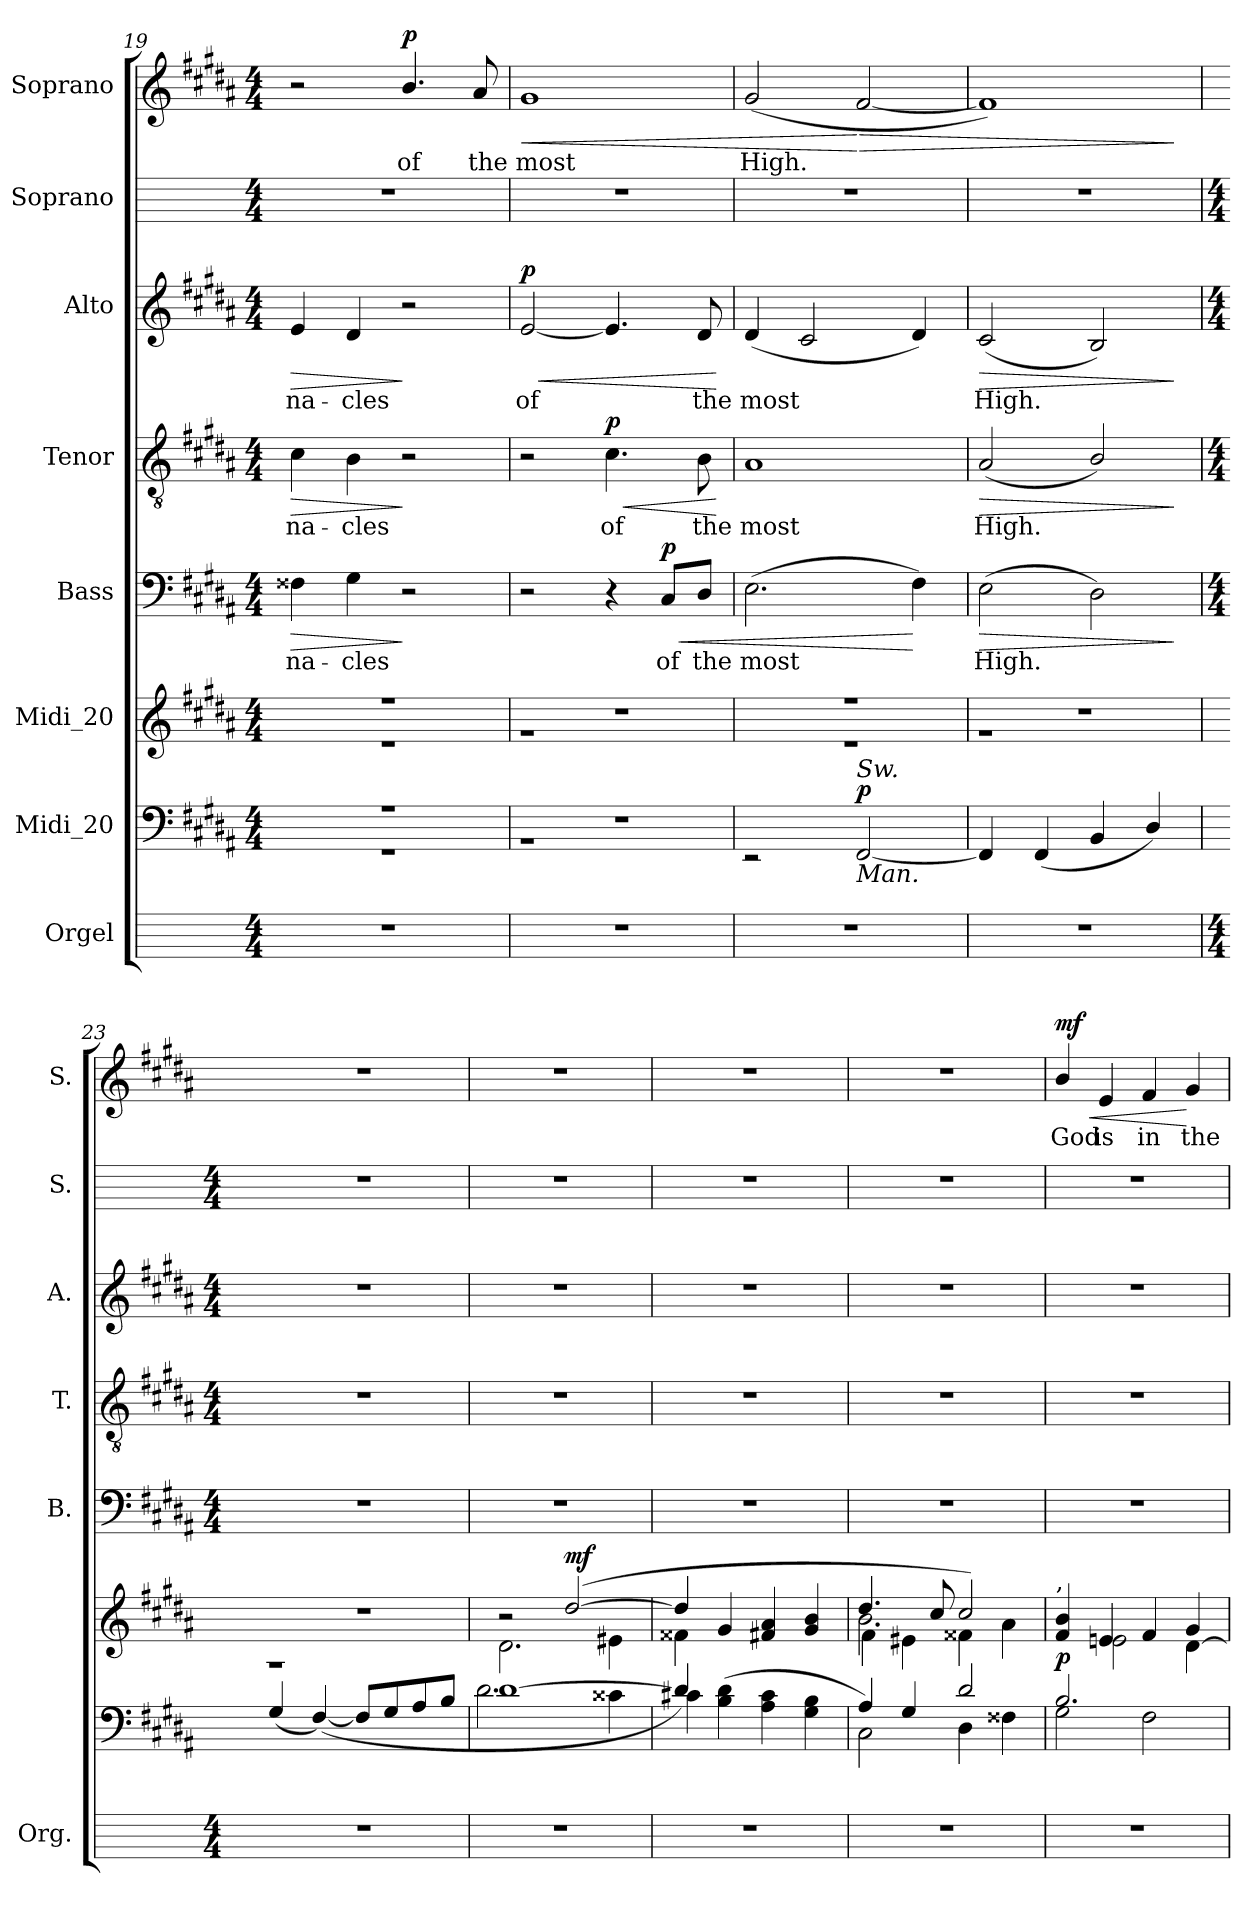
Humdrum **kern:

**kern	**kern	**dynam	**kern	**dynam	**kern	**text	**dynam	**kern	**text	**dynam	**kern	**text	**dynam	**kern	**kern	**text	**dynam
*part8	*part7	*part7	*part6	*part6	*part5	*part5	*part5	*part4	*part4	*part4	*part3	*part3	*part3	*part2	*part1	*part1	*part1
*staff8	*staff7	*staff7	*staff6	*staff6	*staff5	*staff5	*staff5	*staff4	*staff4	*staff4	*staff3	*staff3	*staff3	*staff2	*staff1	*staff1	*staff1
*I"Orgel	*I"Midi_20	*	*I"Midi_20	*	*I"Bass	*	*	*I"Tenor	*	*	*I"Alto	*	*	*I"Soprano	*I"Soprano	*	*
*I'Org.	*	*	*	*	*I'B.	*	*	*I'T.	*	*	*I'A.	*	*	*I'S.	*I'S.	*	*
*	*clefF4	*	*clefG2	*	*clefF4	*	*	*clefGv2	*	*	*clefG2	*	*	*	*clefG2	*	*
*	*k[f#c#g#d#a#]	*	*k[f#c#g#d#a#]	*	*k[f#c#g#d#a#]	*	*	*k[f#c#g#d#a#]	*	*	*k[f#c#g#d#a#]	*	*	*	*k[f#c#g#d#a#]	*	*
*	*B:	*	*B:	*	*B:	*	*	*B:	*	*	*B:	*	*	*	*B:	*	*
*M4/4	*M4/4	*	*M4/4	*	*M4/4	*	*	*M4/4	*	*	*M4/4	*	*	*M4/4	*M4/4	*	*
=19	=19	=19	=19	=19	=19	=19	=19	=19	=19	=19	=19	=19	=19	=19	=19	=19	=19
*	*^	*	*^	*	*	*	*	*	*	*	*	*	*	*	*	*	*
!	!	!	!	!	!	!	!	!LO:LY:b	!LO:HP:b	!	!LO:LY:b	!LO:HP:b	!	!LO:LY:b	!LO:HP:b	!	!	!	!
1r	1r	1r	.	1r	1r	.	4F##X	-na-	>	4c#	-na-	>	4e	na-	>	1r	2r	.	.
!	!	!	!	!	!	!	!	!LO:LY:b	!	!	!LO:LY:b	!	!	!LO:LY:b	!	!	!	!	!
.	.	.	.	.	.	.	4G#	-cles	.	4B	-cles	.	4d#	-cles	.	.	.	.	.
!	!	!	!	!	!	!	!	!	!	!	!	!	!	!	!	!	!	!LO:LY:b	!LO:DY:a
.	.	.	.	.	.	.	2r	.	]	2r	.	]	2r	.	]	.	4.b/	of	p
!	!	!	!	!	!	!	!	!	!	!	!	!	!	!	!	!	!	!LO:LY:b	!
.	.	.	.	.	.	.	.	.	.	.	.	.	.	.	.	.	8a#	the	.
=20	=20	=20	=20	=20	=20	=20	=20	=20	=20	=20	=20	=20	=20	=20	=20	=20	=20	=20	=20
!	!	!	!	!	!	!	!	!	!	!	!	!	!	!LO:LY:b	!LO:HP:b	!	!	!LO:LY:b	!LO:HP:b
!	!	!	!	!	!	!	!	!	!	!	!	!	!	!	!LO:DY:n=1:b	!	!	!	!
1r	1r	1r	.	1r	1r	.	2r	.	.	2r	.	.	[2e	of	< p	1r	1g#	most	<
!	!	!	!	!	!	!	!	!	!	!	!LO:LY:b	!LO:HP:b	!	!	!	!	!	!	!
!	!	!	!	!	!	!	!	!	!	!	!	!LO:DY:n=1:b	!	!	!	!	!	!	!
.	.	.	.	.	.	.	4r	.	.	4.c#	of	< p	4.e]	.	.	.	.	.	.
!	!	!	!	!	!	!	!	!LO:LY:b	!LO:HP:b	!	!	!	!	!	!	!	!	!	!
!	!	!	!	!	!	!	!	!	!LO:DY:n=1:b	!	!	!	!	!	!	!	!	!	!
.	.	.	.	.	.	.	8C#L	of	< p	.	.	.	.	.	.	.	.	.	.
!	!	!	!	!	!	!	!	!LO:LY:b	!	!	!LO:LY:b	!	!	!LO:LY:b	!	!	!	!	!
.	.	.	.	.	.	.	8D#J	the	.	8B	the	.	8d#	the	.	.	.	.	.
*	*v	*v	*	*	*	*	*	*	*	*	*	*	*	*	*	*	*	*	*
*	*	*	*v	*v	*	*	*	*	*	*	*	*	*	*	*	*	*	*
.	.	.	.	.	.	.	.	.	.	[	.	.	[	.	.	.	.
=21	=21	=21	=21	=21	=21	=21	=21	=21	=21	=21	=21	=21	=21	=21	=21	=21	=21
*	*^	*	*^	*	*	*	*	*	*	*	*	*	*	*	*	*	*
!	!	!	!	!	!	!	!	!LO:LY:b	!	!	!LO:LY:b	!	!	!LO:LY:b	!	!	!	!LO:LY:b	!
1r	1ryy	2r	.	1r	1r	.	(>2.E	most	.	1A#	most	.	(<4d#	most	.	1r	(<2g#	High.	.
.	.	.	.	.	.	.	.	.	.	.	.	.	2c#	.	.	.	.	.	.
!	!	!LO:TX:a:i:t=Sw.	!	!	!	!	!	!	!	!	!	!	!	!	!	!	!	!	!
!	!	!LO:TX:b:i:t=Man.	!	!	!	!	!	!	!	!	!	!	!	!	!	!	!	!	!
!	!	!	!LO:DY:a	!	!	!	!	!	!	!	!	!	!	!	!	!	!	!	!LO:HP:n=1:b
.	.	[2FF#/	p	.	.	.	.	.	.	.	.	.	.	.	.	.	[2f#	.	[ >
.	.	.	.	.	.	.	4F#)	.	[	.	.	.	4d#)	.	.	.	.	.	.
=22	=22	=22	=22	=22	=22	=22	=22	=22	=22	=22	=22	=22	=22	=22	=22	=22	=22	=22	=22
!	!	!	!	!	!	!	!	!LO:LY:b	!LO:HP:b	!	!LO:LY:b	!LO:HP:b	!	!LO:LY:b	!LO:HP:b	!	!	!	!
1r	4ryy	4FF#/]	.	1r	1r	.	(>2E	High.	>	(<2A#	High.	>	(<2c#	High.	>	1r	1f#])	.	.
.	(>4FF#/	2.ryy	.	.	.	.	.	.	.	.	.	.	.	.	.	.	.	.	.
.	4BB/	.	.	.	.	.	2D#)	.	.	2B/)	.	.	2B)	.	.	.	.	.	.
.	4D#/)	.	.	.	.	.	.	.	.	.	.	.	.	.	.	.	.	.	.
*	*v	*v	*	*	*	*	*	*	*	*	*	*	*	*	*	*	*	*	*
*	*	*	*v	*v	*	*	*	*	*	*	*	*	*	*	*	*	*	*
.	.	.	.	.	.	.	]	.	.	]	.	.	]	.	.	.	]
!!LO:LB:g=z
=23	=23	=23	=23	=23	=23	=23	=23	=23	=23	=23	=23	=23	=23	=23	=23	=23	=23
*M4/4	*	*	*	*	*M4/4	*	*	*M4/4	*	*	*M4/4	*	*	*M4/4	*	*	*
!	!	!LO:HP:b	!	!	!	!	!	!	!	!	!	!	!	!	!	!	!
*	*^	*	*^	*	*	*	*	*	*	*	*	*	*	*	*	*	*
*	*	*	*	*	*^	*	*	*	*	*	*	*	*	*	*	*	*	*	*
1r	(>4G#/	1ryy	<	1r	1ryy	1r	.	1r	.	.	1r	.	.	1r	.	.	1r	1r	.	.
.	(<[4F#/)	.	.	.	.	.	.	.	.	.	.	.	.	.	.	.	.	.	.	.
.	8F#/L]	.	.	.	.	.	.	.	.	.	.	.	.	.	.	.	.	.	.	.
.	8G#/	.	.	.	.	.	.	.	.	.	.	.	.	.	.	.	.	.	.	.
.	8A#/	.	.	.	.	.	.	.	.	.	.	.	.	.	.	.	.	.	.	.
.	8B/J	.	.	.	.	.	.	.	.	.	.	.	.	.	.	.	.	.	.	.
*	*v	*v	*	*	*	*	*	*	*	*	*	*	*	*	*	*	*	*	*	*
*	*	*	*v	*v	*v	*	*	*	*	*	*	*	*	*	*	*	*	*	*
.	.	[	.	.	.	.	.	.	.	.	.	.	.	.	.	.	.
=24	=24	=24	=24	=24	=24	=24	=24	=24	=24	=24	=24	=24	=24	=24	=24	=24	=24
*	*^	*	*^	*	*	*	*	*	*	*	*	*	*	*	*	*	*
*	*	*	*	*	*^	*	*	*	*	*	*	*	*	*	*	*	*	*	*
1r	[1d#/	2.d#\	.	2r	1ryy	2.d#\	.	1r	.	.	1r	.	.	1r	.	.	1r	1r	.	.
!	!	!	!	!	!	!	!LO:DY:a	!	!	!	!	!	!	!	!	!	!	!	!	!
.	.	.	.	(>[2dd#/	.	.	mf	.	.	.	.	.	.	.	.	.	.	.	.	.
.	.	4c##X\	.	.	.	4e#X\	.	.	.	.	.	.	.	.	.	.	.	.	.	.
=25	=25	=25	=25	=25	=25	=25	=25	=25	=25	=25	=25	=25	=25	=25	=25	=25	=25	=25	=25	=25
1r	4d#/])	4c#X\	.	4dd#/]	1ryy	4f##X\	.	1r	.	.	1r	.	.	1r	.	.	1r	1r	.	.
.	2.ryy	(<4B\ 4d#\	.	4g#/	.	2.ryy	.	.	.	.	.	.	.	.	.	.	.	.	.	.
.	.	4A#\ 4c#\	.	4f#/ 4a#/	.	.	.	.	.	.	.	.	.	.	.	.	.	.	.	.
.	.	4G#\ 4B\	.	4g#/ 4b/	.	.	.	.	.	.	.	.	.	.	.	.	.	.	.	.
=26	=26	=26	=26	=26	=26	=26	=26	=26	=26	=26	=26	=26	=26	=26	=26	=26	=26	=26	=26	=26
1r	4A#/	2C#\)	.	4.dd#/	2.b\	4f#\	.	1r	.	.	1r	.	.	1r	.	.	1r	1r	.	.
.	4G#/	.	.	.	.	4e#X\	.	.	.	.	.	.	.	.	.	.	.	.	.	.
.	.	.	.	8cc#/	.	.	.	.	.	.	.	.	.	.	.	.	.	.	.	.
.	2d#/	4D#\	.	2cc#/)	.	4f##X\	.	.	.	.	.	.	.	.	.	.	.	.	.	.
.	.	4F##X\	.	.	4ryy	4a#\	.	.	.	.	.	.	.	.	.	.	.	.	.	.
=27	=27	=27	=27	=27	=27	=27	=27	=27	=27	=27	=27	=27	=27	=27	=27	=27	=27	=27	=27	=27
!	!	!	!	!LO:TX:a:t=,	!	!	!	!	!	!	!	!	!	!	!	!	!	!	!	!
!	!	!	!LO:DY:a	!	!	!	!	!	!	!	!	!	!	!	!	!	!	!	!LO:LY:b	!LO:HP:b
!	!	!	!	!	!	!	!	!	!	!	!	!	!	!	!	!	!	!	!	!LO:DY:n=1:a
1r	2.B/	2G#\	p	4f#/ 4b/	1ryy	4ryy	.	1r	.	.	1r	.	.	1r	.	.	1r	4b/	God	< mf
!	!	!	!	!	!	!	!	!	!	!	!	!	!	!	!	!	!	!	!LO:LY:b	!
.	.	.	.	4en/	.	2e\	.	.	.	.	.	.	.	.	.	.	.	4e/	is	.
!	!	!	!	!	!	!	!	!	!	!	!	!	!	!	!	!	!	!	!LO:LY:b	!
.	.	2F#\	.	4f#/	.	.	.	.	.	.	.	.	.	.	.	.	.	4f#/	in	.
!	!	!	!	!	!	!	!	!	!	!	!	!	!	!	!	!	!	!	!LO:LY:b	!
.	4ryy	.	.	4g#/	.	[4d#\	.	.	.	.	.	.	.	.	.	.	.	4g#/	the	[
*	*v	*v	*	*	*	*	*	*	*	*	*	*	*	*	*	*	*	*	*	*
*	*	*	*v	*v	*v	*	*	*	*	*	*	*	*	*	*	*	*	*	*
=	=	=	=	=	=	=	=	=	=	=	=	=	=	=	=	=	=
*-	*-	*-	*-	*-	*-	*-	*-	*-	*-	*-	*-	*-	*-	*-	*-	*-	*-
